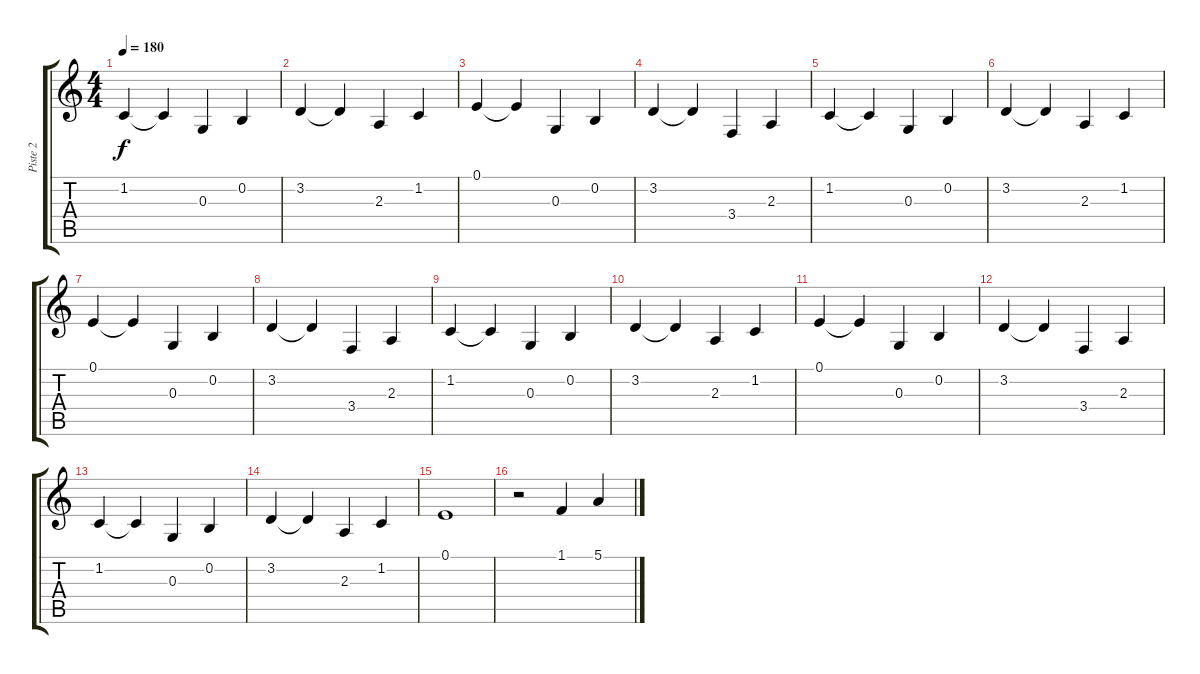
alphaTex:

\track ("Piste 2" "Piste 2") {instrument acousticgrandpiano}
\staff {score tabs}
\tuning (E4 B3 G3 D3 A2 E2) {hide}
\ts (4 4)
\tempo 180
\clef g2
\ks c
1.2.4{dy f} 1.2{t}.4 0.3.4 0.2.4 |
3.2.4 3.2{t}.4 2.3.4 1.2.4 |
0.1.4 0.1{t}.4 0.3.4 0.2.4 |
3.2.4 3.2{t}.4 3.4.4 2.3.4 |
1.2.4 1.2{t}.4 0.3.4 0.2.4 |
3.2.4 3.2{t}.4 2.3.4 1.2.4 |
0.1.4 0.1{t}.4 0.3.4 0.2.4 |
3.2.4 3.2{t}.4 3.4.4 2.3.4 |
1.2.4 1.2{t}.4 0.3.4 0.2.4 |
3.2.4 3.2{t}.4 2.3.4 1.2.4 |
0.1.4 0.1{t}.4 0.3.4 0.2.4 |
3.2.4 3.2{t}.4 3.4.4 2.3.4 |
1.2.4 1.2{t}.4 0.3.4 0.2.4 |
3.2.4 3.2{t}.4 2.3.4 1.2.4 |
0.1.1 |
r.2 1.1.4 5.1.4
